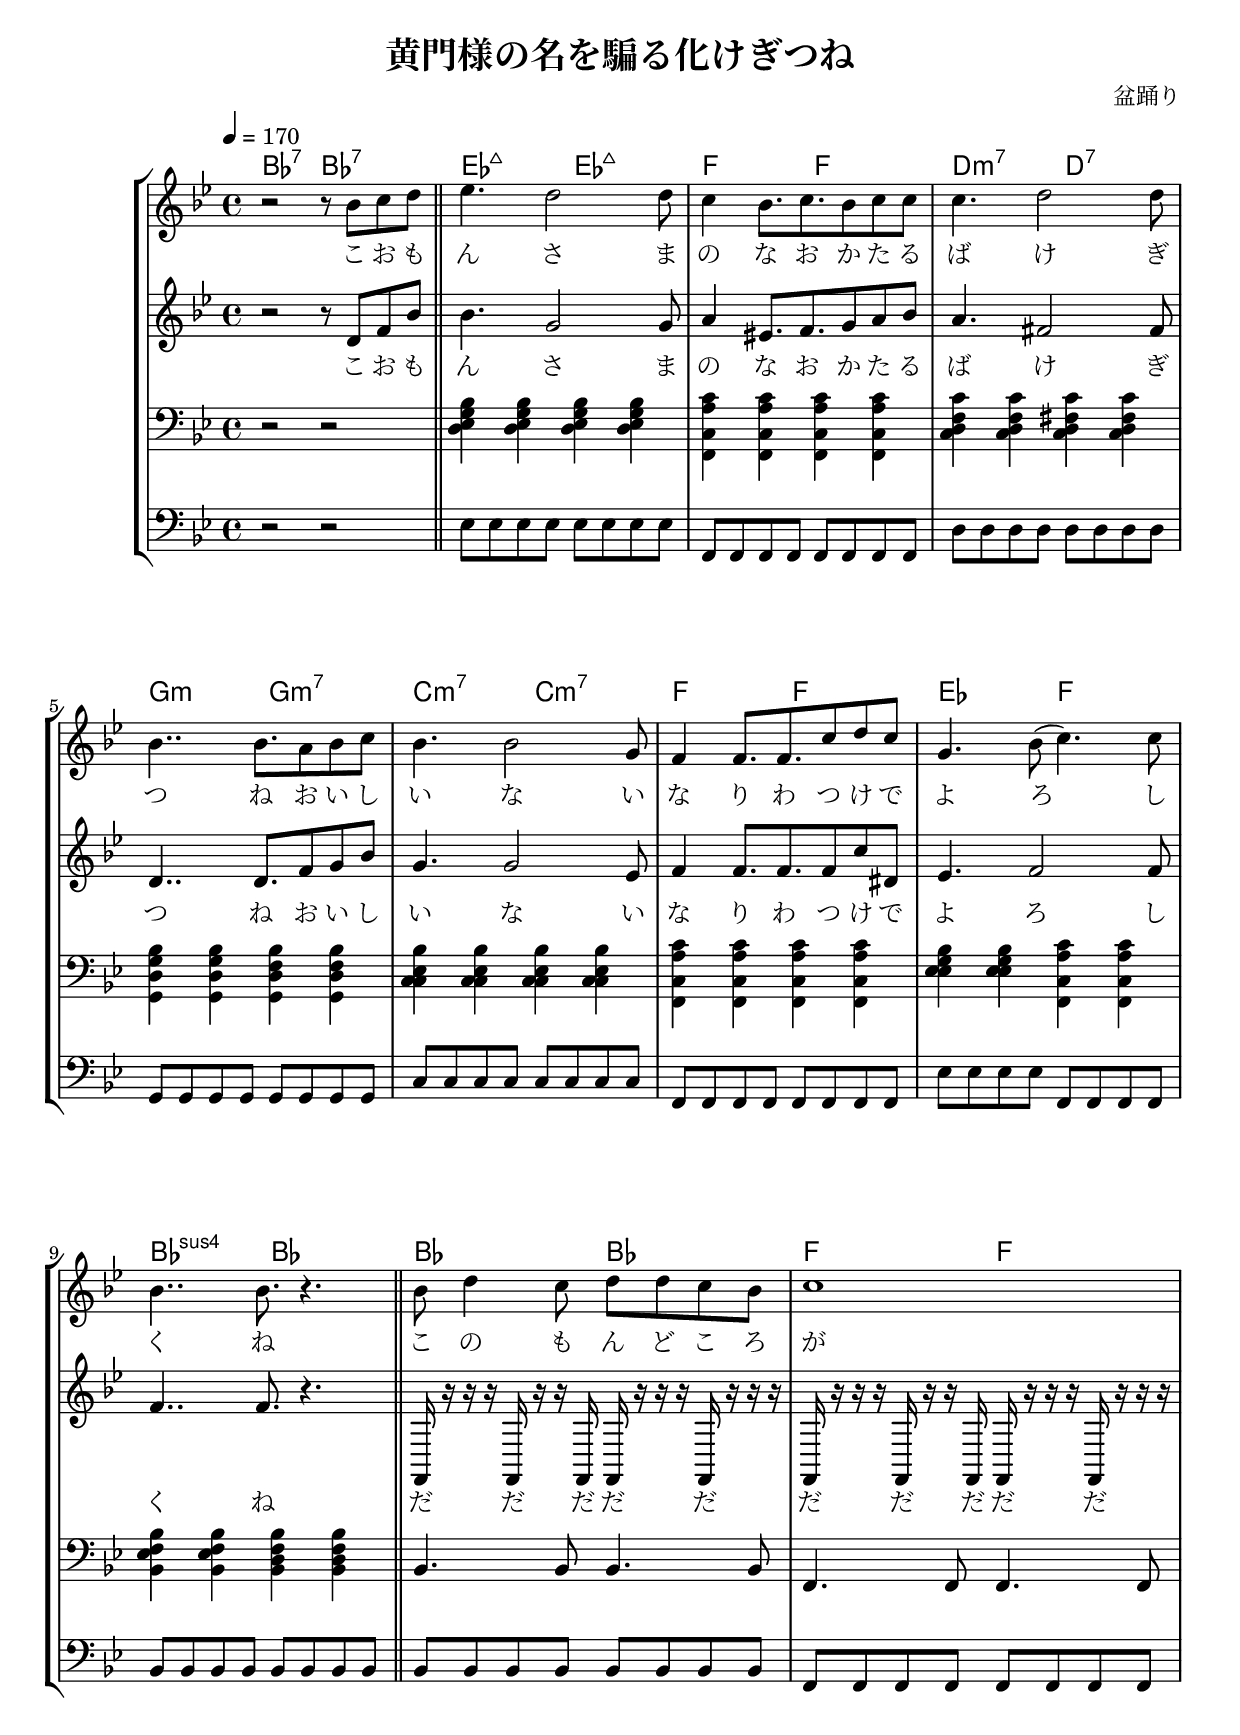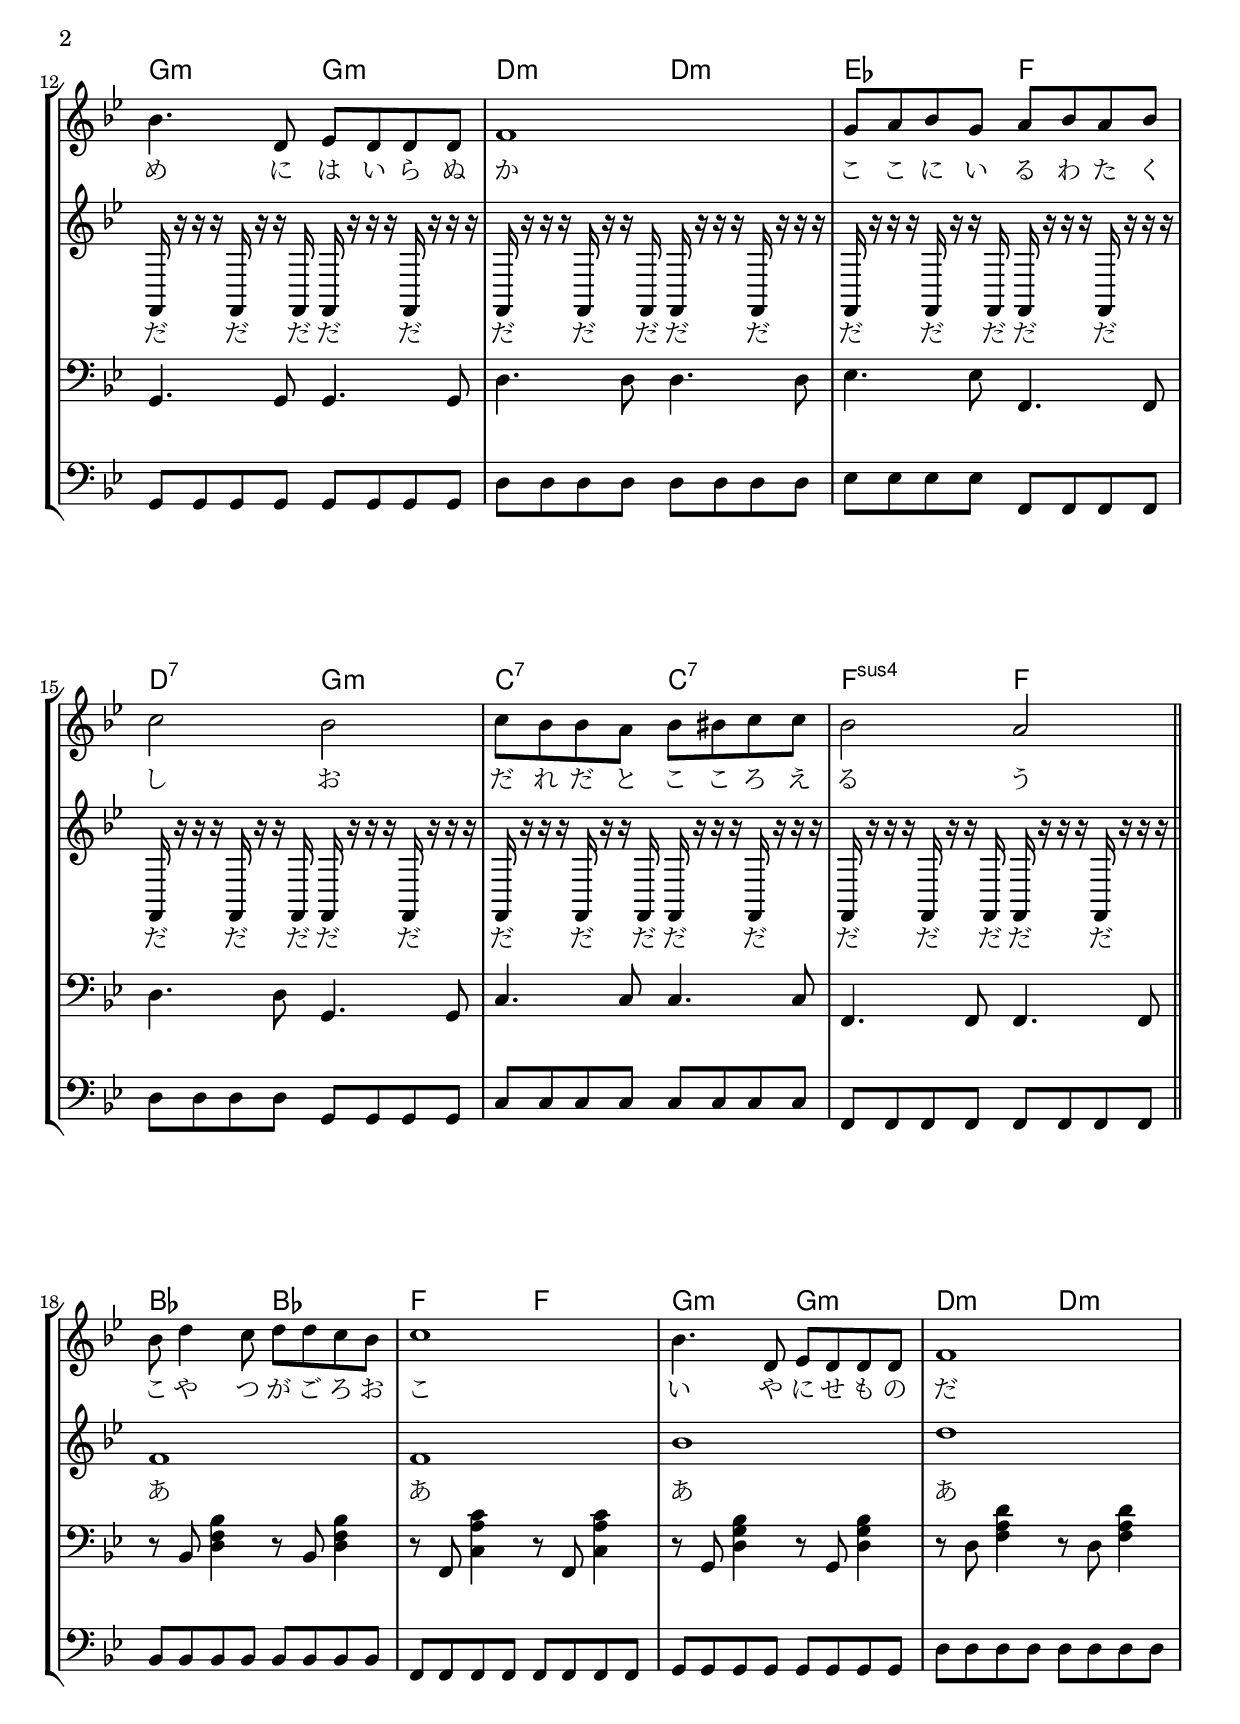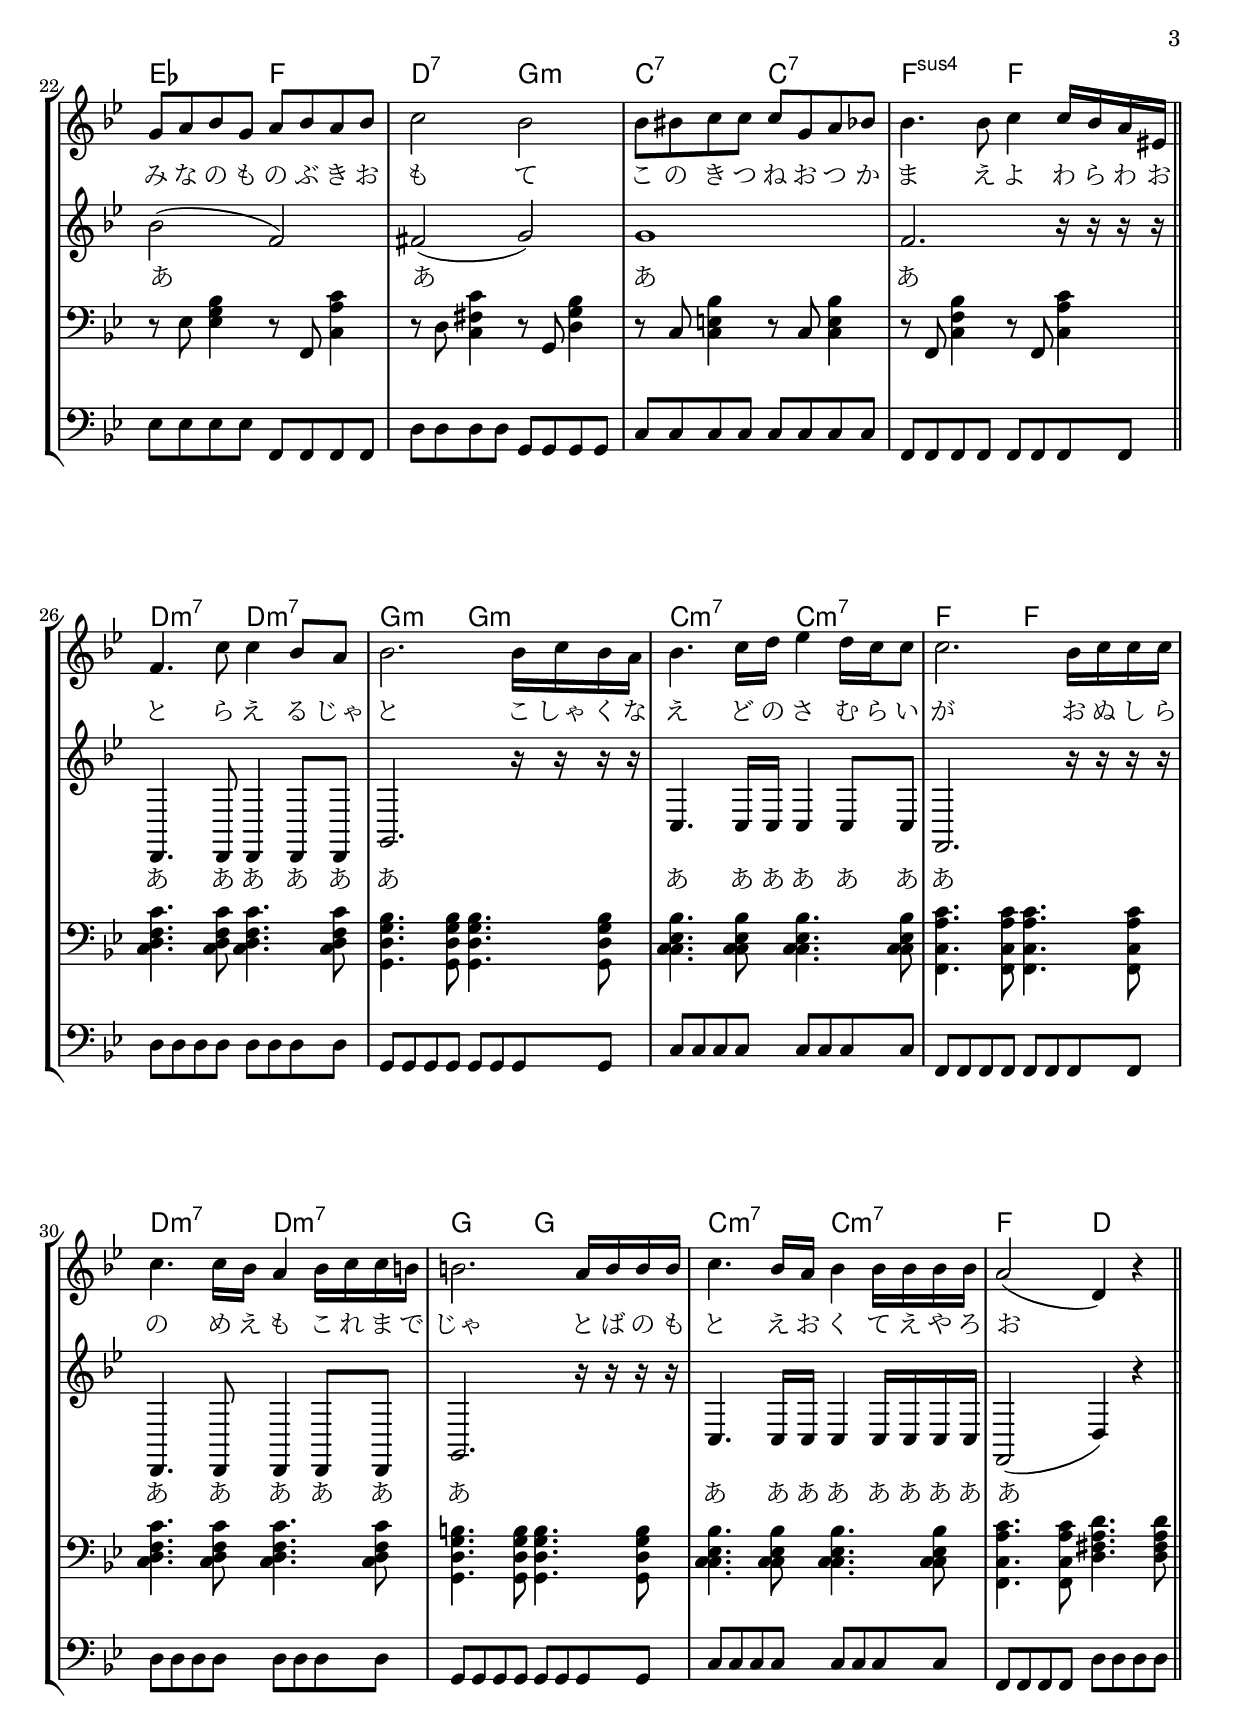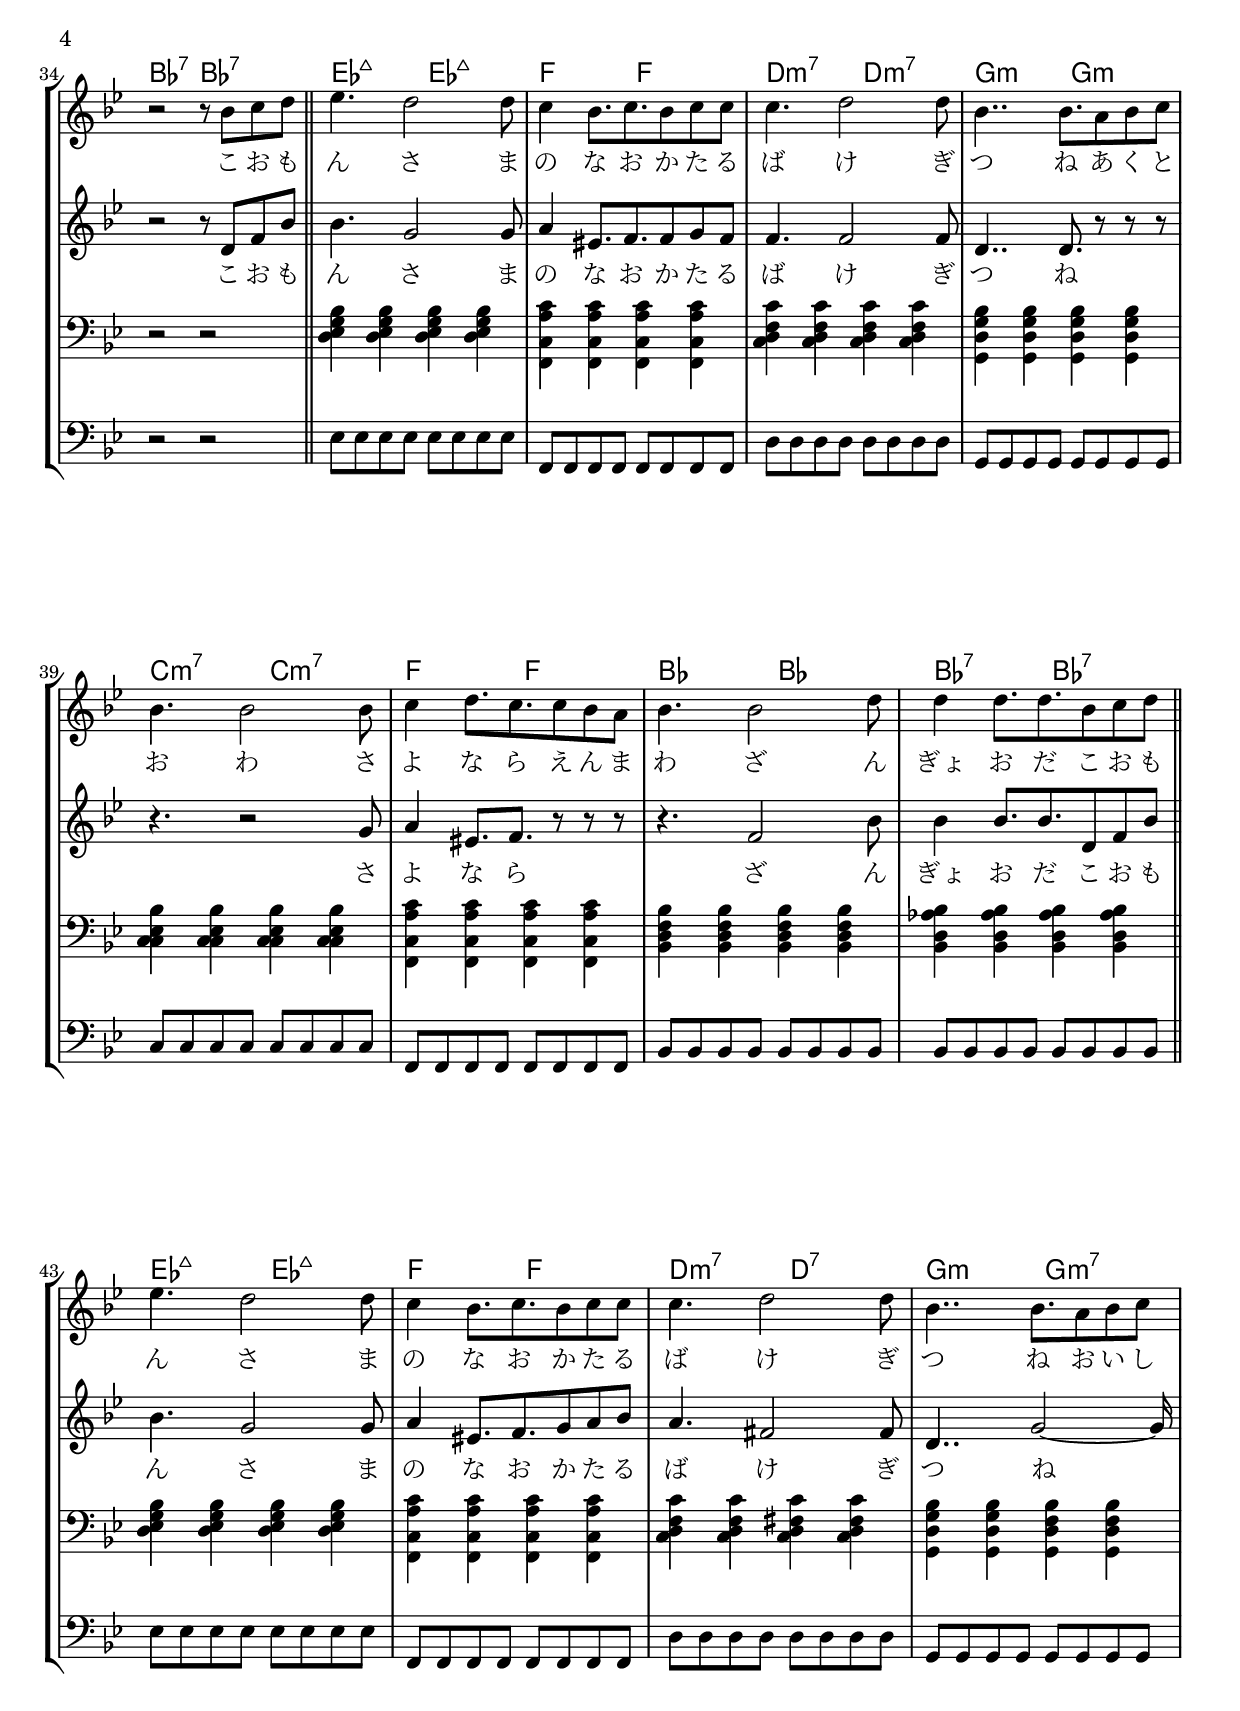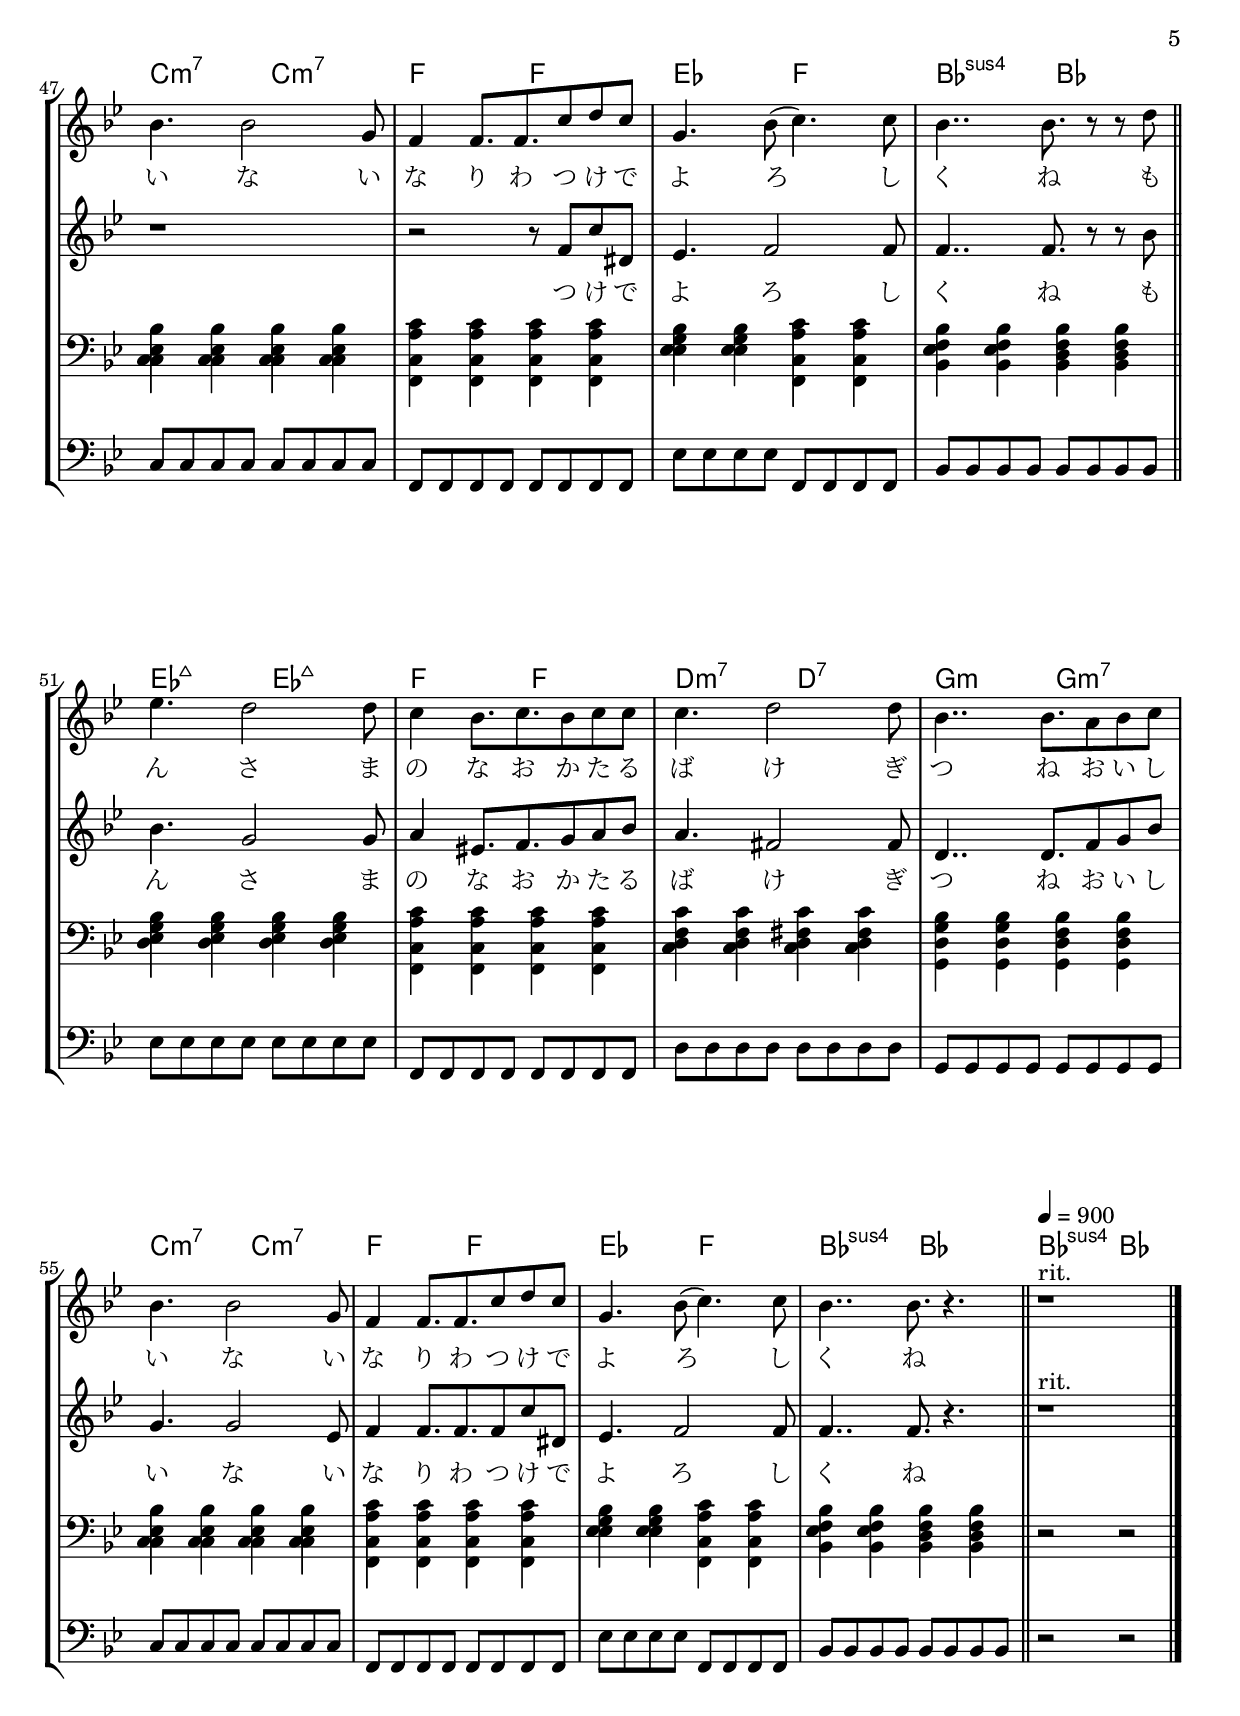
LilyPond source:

\version "2.12.1"

\header {
	title = \markup {黄門様の名を騙る化けぎつね}
	composer = \markup \center-column {盆踊り}
}

harmony = \chordmode {
	bes2:7 bes2:7 

	es2:maj7 es2:maj7 f2 f2 d2:min7 d2:7 g2:m g2:min7 c2:min7 c2:min7 f2 f2 es2 f2 bes2:sus4 bes2 

	bes2 bes2 f2 f2 g2:m g2:m d2:m d2:m es2 f2 d2:7 g2:m c2:7 c2:7 f2:sus4 f2 

	bes2 bes2 f2 f2 g2:m g2:m d2:m d2:m es2 f2 d2:7 g2:m c2:7 c2:7 f2:sus4 f2 

	d2:min7 d2:min7 g2:m g2:m c2:min7 c2:min7 f2 f2 d2:min7 d2:min7 g2 g2 c2:min7 c2:min7 f2 d2 

	bes2:7 bes2:7 

	es2:maj7 es2:maj7 f2 f2 d2:min7 d2:min7 g2:m g2:m c2:min7 c2:min7 f2 f2 bes2 bes2 bes2:7 bes2:7 

	es2:maj7 es2:maj7 f2 f2 d2:min7 d2:7 g2:m g2:min7 c2:min7 c2:min7 f2 f2 es2 f2 bes2:sus4 bes2 

	es2:maj7 es2:maj7 f2 f2 d2:min7 d2:7 g2:m g2:min7 c2:min7 c2:min7 f2 f2 es2 f2 bes2:sus4 bes2 

	bes2:sus4 bes2 
}

melody = {
	\key bes \major
	\tempo 4 = 170
	r2 r8 
	\set Staff.midiInstrument = #"Distorted Guitar"
	\set Staff.midiMinimumVolume = #0.7
	\set Staff.midiMaximumVolume = #0.9
	bes'8  c''8  d''8 
	es''4.  d''2  d''8 
	c''4  bes'8.  c''8.  bes'8  c''8  c''8 
	c''4.  d''2  d''8 
	bes'4..  bes'8.  a'8  bes'8  c''8 
	bes'4.  bes'2  g'8 
	f'4  f'8.  f'8.  c''8  d''8  c''8 
	g'4.  bes'8  (c''4.)  c''8 
	bes'4..  bes'8.  	r4. 	\set Staff.midiInstrument = #"fss0.23"
	\set Staff.midiMinimumVolume = #0.7
	\set Staff.midiMaximumVolume = #0.9
	bes'8  d''4  c''8  d''8  d''8  c''8  bes'8 
	c''1 
	bes'4.  d'8  es'8  d'8  d'8  d'8 
	f'1 
	g'8  a'8  bes'8  g'8  a'8  bes'8  a'8  bes'8 
	c''2  bes'2 
	c''8  bes'8  bes'8  a'8  bes'8  bis'8  c''8  c''8 
	bes'2  a'2
	\set Staff.midiInstrument = #"mmi0.48"
	\set Staff.midiMinimumVolume = #0.7
	\set Staff.midiMaximumVolume = #0.9
	bes'8  d''4  c''8  d''8  d''8  c''8  bes'8 
	c''1 
	bes'4.  d'8  es'8  d'8  d'8  d'8 
	f'1 
	g'8  a'8  bes'8  g'8  a'8  bes'8  a'8  bes'8 
	c''2  bes'2 
	bes'8  bis'8  c''8  c''8  c''8  g'8  a'8  bes'8 
	bes'4.  bes'8  c''4  	\set Staff.midiInstrument = #"fss0.23"
	\set Staff.midiMinimumVolume = #0.7
	\set Staff.midiMaximumVolume = #0.9
	c''16  bes'16  a'16  eis'16 
	f'4.  c''8  c''4  bes'8  a'8 
	bes'2.  bes'16  c''16  bes'16  a'16 
	bes'4.  c''16  d''16  es''4  d''16  c''16  c''8 
	c''2.  bes'16  c''16  c''16  c''16 
	c''4.  c''16  bes'16  a'4  bes'16  c''16  c''16  b'16 
	b'2.  a'16  b'16  b'16  b'16 
	c''4.  bes'16  a'16  bes'4  bes'16  bes'16  bes'16  bes'16 
	a'2  (d'4)  	r4 	r2 r8 
	\set Staff.midiInstrument = #"fss0.23"
	\set Staff.midiMinimumVolume = #0.7
	\set Staff.midiMaximumVolume = #0.9
	bes'8  c''8  d''8 
	es''4.  d''2  d''8 
	c''4  bes'8.  c''8.  bes'8  c''8  c''8 
	c''4.  d''2  d''8 
	bes'4..  bes'8.  a'8  bes'8  c''8 
	bes'4.  bes'2  bes'8 
	c''4  d''8.  c''8.  c''8  bes'8  a'8 
	bes'4.  bes'2  d''8 
	d''4  d''8.  d''8.  	\set Staff.midiInstrument = #"fss0.23"
	\set Staff.midiMinimumVolume = #0.7
	\set Staff.midiMaximumVolume = #0.9
	bes'8  c''8  d''8 
	es''4.  d''2  d''8 
	c''4  bes'8.  c''8.  bes'8  c''8  c''8 
	c''4.  d''2  d''8 
	bes'4..  bes'8.  a'8  bes'8  c''8 
	bes'4.  bes'2  g'8 
	f'4  f'8.  f'8.  c''8  d''8  c''8 
	g'4.  bes'8  (c''4.)  c''8 
	bes'4..  bes'8.  	\set Staff.midiInstrument = #"Distorted Guitar"
	\set Staff.midiMinimumVolume = #0.7
	\set Staff.midiMaximumVolume = #0.9
	r8  r8  d''8 
	es''4.  d''2  d''8 
	c''4  bes'8.  c''8.  bes'8  c''8  c''8 
	c''4.  d''2  d''8 
	bes'4..  bes'8.  a'8  bes'8  c''8 
	bes'4.  bes'2  g'8 
	f'4  f'8.  f'8.  c''8  d''8  c''8 
	g'4.  bes'8  (c''4.)  c''8 
	bes'4..  bes'8.  	r4. 	\tempo 4 = 900
	r1^"rit." \bar "|."
}

words = \lyricmode {
	
	こ  お  も  ん  さ  ま  の  な  お  か  た  る  ば  け  ぎ  つ  ね  お  い  し  い  な  い  な  り  わ  つ  け  で  よ  ろ  し  く  ね  
	こ  の  も  ん  ど  こ  ろ  が  め  に  は  い  ら  ぬ  か  こ  こ  に  い  る  わ  た  く  し  お  だ  れ  だ  と  こ  こ  ろ  え  る  う  
	こ  や  つ  が  ご  ろ  お  こ  い  や  に  せ  も  の  だ  み  な  の  も  の  ぶ  き  お  も  て  こ  の  き  つ  ね  お  つ  か  ま  え  よ  
	わ  ら  わ  お  と  ら  え  る  じゃ  と  こ  しゃ  く  な  え  ど  の  さ  む  ら  い  が  お  ぬ  し  ら  の  め  え  も  こ  れ  ま  で  じゃ  と  ば  の  も  と  え  お  く  て  え  や  ろ  お  
	
	こ  お  も  ん  さ  ま  の  な  お  か  た  る  ば  け  ぎ  つ  ね  あ  く  と  お  わ  さ  よ  な  ら  え  ん  ま  わ  ざ  ん  ぎょ  お  だ  
	こ  お  も  ん  さ  ま  の  な  お  か  た  る  ば  け  ぎ  つ  ね  お  い  し  い  な  い  な  り  わ  つ  け  で  よ  ろ  し  く  ね  
	も  ん  さ  ま  の  な  お  か  た  る  ば  け  ぎ  つ  ね  お  い  し  い  な  い  な  り  わ  つ  け  で  よ  ろ  し  く  ね  
	
}

secondmelody = {
	\key bes \major
	\tempo 4 = 170
	r2 r8 
	\set Staff.midiInstrument = #"Distorted Guitar"
	\set Staff.midiMinimumVolume = #0.7
	\set Staff.midiMaximumVolume = #0.9
	d'8  f'8  bes'8 
	bes'4.  g'2  g'8 
	a'4  eis'8.  f'8.  g'8  a'8  bes'8 
	a'4.  fis'2  fis'8 
	d'4..  d'8.  f'8  g'8  bes'8 
	g'4.  g'2  es'8 
	f'4  f'8.  f'8.  f'8  c''8  dis'8 
	es'4.  f'2  f'8 
	f'4..  f'8.  	r4. 	\set Staff.midiInstrument = #"Timpani"
	\set Staff.midiMinimumVolume = #0.7
	\set Staff.midiMaximumVolume = #0.9
	f,16  r16  r16  r16  f,16  r16  r16  f,16  f,16  r16  r16  r16  f,16  r16  r16  r16 
	f,16  r16  r16  r16  f,16  r16  r16  f,16  f,16  r16  r16  r16  f,16  r16  r16  r16 
	f,16  r16  r16  r16  f,16  r16  r16  f,16  f,16  r16  r16  r16  f,16  r16  r16  r16 
	f,16  r16  r16  r16  f,16  r16  r16  f,16  f,16  r16  r16  r16  f,16  r16  r16  r16 
	f,16  r16  r16  r16  f,16  r16  r16  f,16  f,16  r16  r16  r16  f,16  r16  r16  r16 
	f,16  r16  r16  r16  f,16  r16  r16  f,16  f,16  r16  r16  r16  f,16  r16  r16  r16 
	f,16  r16  r16  r16  f,16  r16  r16  f,16  f,16  r16  r16  r16  f,16  r16  r16  r16 
	f,16  r16  r16  r16  f,16  r16  r16  f,16  f,16  r16  r16  r16  f,16  r16  r16  r16
	\set Staff.midiInstrument = #"Brass Section"
	\set Staff.midiMinimumVolume = #0.7
	\set Staff.midiMaximumVolume = #0.9
	f'1 
	f'1 
	bes'1 
	d''1 
	bes'2  (f'2) 
	fis'2  (g'2) 
	g'1 
	f'2.  	\set Staff.midiInstrument = #"Distorted Guitar"
	\set Staff.midiMinimumVolume = #0.7
	\set Staff.midiMaximumVolume = #0.9
	r16  r16  r16  r16 
	d,4.  d,8  d,4  d,8  d,8 
	g,2.  r16  r16  r16  r16 
	c4.  c16  c16  c4  c8  c8 
	f,2.  r16  r16  r16  r16 
	d,4.  d,8  d,4  d,8  d,8 
	g,2.  r16  r16  r16  r16 
	c4.  c16  c16  c4  c16  c16  c16  c16 
	f,2  (d4)  	r4 	r2 r8 
	\set Staff.midiInstrument = #"fss0.23"
	\set Staff.midiMinimumVolume = #0.7
	\set Staff.midiMaximumVolume = #0.9
	d'8  f'8  bes'8 
	bes'4.  g'2  g'8 
	a'4  eis'8.  f'8.  f'8  g'8  f'8 
	f'4.  f'2  f'8 
	d'4..  d'8.  r8  r8  r8 
	r4.  r2  g'8 
	a'4  eis'8.  f'8.  r8  r8  r8 
	r4.  f'2  bes'8 
	bes'4  bes'8.  bes'8.  	\set Staff.midiInstrument = #"fss0.23"
	\set Staff.midiMinimumVolume = #0.7
	\set Staff.midiMaximumVolume = #0.9
	d'8  f'8  bes'8 
	bes'4.  g'2  g'8 
	a'4  eis'8.  f'8.  g'8  a'8  bes'8 
	a'4.  fis'2  fis'8 
	d'4..  g'2~g'16 
	r1 
	r2 r8  f'8  c''8  dis'8 
	es'4.  f'2  f'8 
	f'4..  f'8.  	\set Staff.midiInstrument = #"Distorted Guitar"
	\set Staff.midiMinimumVolume = #0.7
	\set Staff.midiMaximumVolume = #0.9
	r8  r8  bes'8 
	bes'4.  g'2  g'8 
	a'4  eis'8.  f'8.  g'8  a'8  bes'8 
	a'4.  fis'2  fis'8 
	d'4..  d'8.  f'8  g'8  bes'8 
	g'4.  g'2  es'8 
	f'4  f'8.  f'8.  f'8  c''8  dis'8 
	es'4.  f'2  f'8 
	f'4..  f'8.  	r4. 	\tempo 4 = 900
	r1^"rit." \bar "|."
}

secondwords = \lyricmode {
	
	こ  お  も  ん  さ  ま  の  な  お  か  た  る  ば  け  ぎ  つ  ね  お  い  し  い  な  い  な  り  わ  つ  け  で  よ  ろ  し  く  ね  
	だ  だ  だ  だ  だ  だ  だ  だ  だ  だ  だ  だ  だ  だ  だ  だ  だ  だ  だ  だ  だ  だ  だ  だ  だ  だ  だ  だ  だ  だ  だ  だ  だ  だ  だ  だ  だ  だ  だ  だ  
	あ  あ  あ  あ  あ  あ  あ  あ  
	あ  あ  あ  あ  あ  あ  あ  あ  あ  あ  あ  あ  あ  あ  あ  あ  あ  あ  あ  あ  あ  あ  あ  あ  あ  あ  あ  あ  
	
	こ  お  も  ん  さ  ま  の  な  お  か  た  る  ば  け  ぎ  つ  ね  さ  よ  な  ら  ざ  ん  ぎょ  お  だ  
	こ  お  も  ん  さ  ま  の  な  お  か  た  る  ば  け  ぎ  つ  ね  つ  け  で  よ  ろ  し  く  ね  
	も  ん  さ  ま  の  な  お  か  た  る  ば  け  ぎ  つ  ね  お  い  し  い  な  い  な  り  わ  つ  け  で  よ  ろ  し  く  ね  
	
}

tempochange = {
	\time 4/4
	\tempo 4 = 170
	r1 \bar "||"
	\tempo 4 = 170
	r1 | r1 | r1 | r1 | r1 | r1 | r1 | r1 \bar "||"
	\tempo 4 = 170
	r1 | r1 | r1 | r1 | r1 | r1 | r1 | r1 \bar "||"
	\tempo 4 = 170
	r1 | r1 | r1 | r1 | r1 | r1 | r1 | r1 \bar "||"
	\tempo 4 = 170
	r1 | r1 | r1 | r1 | r1 | r1 | r1 | r1 \bar "||"
	\tempo 4 = 170
	r1 \bar "||"
	\tempo 4 = 170
	r1 | r1 | r1 | r1 | r1 | r1 | r1 | r1 \bar "||"
	\tempo 4 = 170
	r1 | r1 | r1 | r1 | r1 | r1 | r1 | r1 \bar "||"
	\tempo 4 = 170
	r1 | r1 | r1 | r1 | r1 | r1 | r1 | r1 \bar "||"
	\tempo 4 = 900
	\tempo 4 = 675 r2 \tempo 4 = 600 r2 \bar "|."
}

mainacc = {
	\clef bass
	\set Staff.midiInstrument = #"Acoustic grand"
	\set Staff.midiMinimumVolume = #0.3
	\set Staff.midiMaximumVolume = #0.6
	\time 4/4
	\key bes \major
	\tempo 4 = 170
	r2
	r2
	\bar "||"

	\set Staff.midiInstrument = #"Overdriven Guitar"
	\set Staff.midiMinimumVolume = #0.3
	\set Staff.midiMaximumVolume = #0.6
	<es d g bes>4 <es d g bes>4
	<es d g bes>4 <es d g bes>4
	<f, c a c'>4 <f, c a c'>4
	<f, c a c'>4 <f, c a c'>4
	<d c f c'>4 <d c f c'>4
	<d c fis c'>4 <d c fis c'>4
	<g, d g bes>4 <g, d g bes>4
	<g, d f bes>4 <g, d f bes>4
	<c c es bes>4 <c c es bes>4
	<c c es bes>4 <c c es bes>4
	<f, c a c'>4 <f, c a c'>4
	<f, c a c'>4 <f, c a c'>4
	<es es g bes>4 <es es g bes>4
	<f, c a c'>4 <f, c a c'>4
	<bes, es f bes>4 <bes, es f bes>4
	<bes, d f bes>4 <bes, d f bes>4
	\bar "||"

	\set Staff.midiInstrument = #"Overdriven Guitar"
	\set Staff.midiMinimumVolume = #0.3
	\set Staff.midiMaximumVolume = #0.6
	bes,4.bes,8
	bes,4.bes,8
	f,4.f,8
	f,4.f,8
	g,4.g,8
	g,4.g,8
	d4.d8
	d4.d8
	es4.es8
	f,4.f,8
	d4.d8
	g,4.g,8
	c4.c8
	c4.c8
	f,4.f,8
	f,4.f,8
	\bar "||"

	\set Staff.midiInstrument = #"Overdriven Guitar"
	\set Staff.midiMinimumVolume = #0.3
	\set Staff.midiMaximumVolume = #0.6
	r8 bes, <d f bes>4
	r8 bes, <d f bes>4
	r8 f, <c a c'>4
	r8 f, <c a c'>4
	r8 g, <d g bes>4
	r8 g, <d g bes>4
	r8 d <f a d'>4
	r8 d <f a d'>4
	r8 es <es g bes>4
	r8 f, <c a c'>4
	r8 d <c fis c'>4
	r8 g, <d g bes>4
	r8 c <c e bes>4
	r8 c <c e bes>4
	r8 f, <c f bes>4
	r8 f, <c a c'>4
	\bar "||"

	\set Staff.midiInstrument = #"Overdriven Guitar"
	\set Staff.midiMinimumVolume = #0.3
	\set Staff.midiMaximumVolume = #0.6
	<d c f c'>4. <d c f c'>8
	<d c f c'>4. <d c f c'>8
	<g, d g bes>4. <g, d g bes>8
	<g, d g bes>4. <g, d g bes>8
	<c c es bes>4. <c c es bes>8
	<c c es bes>4. <c c es bes>8
	<f, c a c'>4. <f, c a c'>8
	<f, c a c'>4. <f, c a c'>8
	<d c f c'>4. <d c f c'>8
	<d c f c'>4. <d c f c'>8
	<g, d g b>4. <g, d g b>8
	<g, d g b>4. <g, d g b>8
	<c c es bes>4. <c c es bes>8
	<c c es bes>4. <c c es bes>8
	<f, c a c'>4. <f, c a c'>8
	<d fis a d'>4. <d fis a d'>8
	\bar "||"

	\set Staff.midiInstrument = #"Acoustic grand"
	\set Staff.midiMinimumVolume = #0.3
	\set Staff.midiMaximumVolume = #0.6
	r2
	r2
	\bar "||"

	\set Staff.midiInstrument = #"Overdriven Guitar"
	\set Staff.midiMinimumVolume = #0.3
	\set Staff.midiMaximumVolume = #0.6
	<es d g bes>4 <es d g bes>4
	<es d g bes>4 <es d g bes>4
	<f, c a c'>4 <f, c a c'>4
	<f, c a c'>4 <f, c a c'>4
	<d c f c'>4 <d c f c'>4
	<d c f c'>4 <d c f c'>4
	<g, d g bes>4 <g, d g bes>4
	<g, d g bes>4 <g, d g bes>4
	<c c es bes>4 <c c es bes>4
	<c c es bes>4 <c c es bes>4
	<f, c a c'>4 <f, c a c'>4
	<f, c a c'>4 <f, c a c'>4
	<bes, d f bes>4 <bes, d f bes>4
	<bes, d f bes>4 <bes, d f bes>4
	<bes, d as bes>4 <bes, d as bes>4
	<bes, d as bes>4 <bes, d as bes>4
	\bar "||"

	\set Staff.midiInstrument = #"Overdriven Guitar"
	\set Staff.midiMinimumVolume = #0.3
	\set Staff.midiMaximumVolume = #0.6
	<es d g bes>4 <es d g bes>4
	<es d g bes>4 <es d g bes>4
	<f, c a c'>4 <f, c a c'>4
	<f, c a c'>4 <f, c a c'>4
	<d c f c'>4 <d c f c'>4
	<d c fis c'>4 <d c fis c'>4
	<g, d g bes>4 <g, d g bes>4
	<g, d f bes>4 <g, d f bes>4
	<c c es bes>4 <c c es bes>4
	<c c es bes>4 <c c es bes>4
	<f, c a c'>4 <f, c a c'>4
	<f, c a c'>4 <f, c a c'>4
	<es es g bes>4 <es es g bes>4
	<f, c a c'>4 <f, c a c'>4
	<bes, es f bes>4 <bes, es f bes>4
	<bes, d f bes>4 <bes, d f bes>4
	\bar "||"

	\set Staff.midiInstrument = #"Overdriven Guitar"
	\set Staff.midiMinimumVolume = #0.3
	\set Staff.midiMaximumVolume = #0.6
	<es d g bes>4 <es d g bes>4
	<es d g bes>4 <es d g bes>4
	<f, c a c'>4 <f, c a c'>4
	<f, c a c'>4 <f, c a c'>4
	<d c f c'>4 <d c f c'>4
	<d c fis c'>4 <d c fis c'>4
	<g, d g bes>4 <g, d g bes>4
	<g, d f bes>4 <g, d f bes>4
	<c c es bes>4 <c c es bes>4
	<c c es bes>4 <c c es bes>4
	<f, c a c'>4 <f, c a c'>4
	<f, c a c'>4 <f, c a c'>4
	<es es g bes>4 <es es g bes>4
	<f, c a c'>4 <f, c a c'>4
	<bes, es f bes>4 <bes, es f bes>4
	<bes, d f bes>4 <bes, d f bes>4
	\bar "||"

	\set Staff.midiInstrument = #"Acoustic grand"
	\set Staff.midiMinimumVolume = #0.3
	\set Staff.midiMaximumVolume = #0.6
	\tempo 4 = 900
	r2
	r2
	\bar "|."
}

subacc = {
	\clef bass
	\set Staff.midiInstrument = #"Acoustic grand"
	\set Staff.midiMinimumVolume = #0.3
	\set Staff.midiMaximumVolume = #0.6
	\time 4/4
	\key bes \major
	\tempo 4 = 170
	r2
	r2
	\bar "||"

	\set Staff.midiInstrument = #"Electric Guitar (muted)"
	\set Staff.midiMinimumVolume = #0.3
	\set Staff.midiMaximumVolume = #0.6
	es8 es8 es8 es8
	es8 es8 es8 es8
	f,8 f,8 f,8 f,8
	f,8 f,8 f,8 f,8
	d8 d8 d8 d8
	d8 d8 d8 d8
	g,8 g,8 g,8 g,8
	g,8 g,8 g,8 g,8
	c8 c8 c8 c8
	c8 c8 c8 c8
	f,8 f,8 f,8 f,8
	f,8 f,8 f,8 f,8
	es8 es8 es8 es8
	f,8 f,8 f,8 f,8
	bes,8 bes,8 bes,8 bes,8
	bes,8 bes,8 bes,8 bes,8
	\bar "||"

	\set Staff.midiInstrument = #"Electric Guitar (muted)"
	\set Staff.midiMinimumVolume = #0.3
	\set Staff.midiMaximumVolume = #0.6
	bes,8 bes,8 bes,8 bes,8
	bes,8 bes,8 bes,8 bes,8
	f,8 f,8 f,8 f,8
	f,8 f,8 f,8 f,8
	g,8 g,8 g,8 g,8
	g,8 g,8 g,8 g,8
	d8 d8 d8 d8
	d8 d8 d8 d8
	es8 es8 es8 es8
	f,8 f,8 f,8 f,8
	d8 d8 d8 d8
	g,8 g,8 g,8 g,8
	c8 c8 c8 c8
	c8 c8 c8 c8
	f,8 f,8 f,8 f,8
	f,8 f,8 f,8 f,8
	\bar "||"

	\set Staff.midiInstrument = #"Electric Guitar (muted)"
	\set Staff.midiMinimumVolume = #0.3
	\set Staff.midiMaximumVolume = #0.6
	bes,8 bes,8 bes,8 bes,8
	bes,8 bes,8 bes,8 bes,8
	f,8 f,8 f,8 f,8
	f,8 f,8 f,8 f,8
	g,8 g,8 g,8 g,8
	g,8 g,8 g,8 g,8
	d8 d8 d8 d8
	d8 d8 d8 d8
	es8 es8 es8 es8
	f,8 f,8 f,8 f,8
	d8 d8 d8 d8
	g,8 g,8 g,8 g,8
	c8 c8 c8 c8
	c8 c8 c8 c8
	f,8 f,8 f,8 f,8
	f,8 f,8 f,8 f,8
	\bar "||"

	\set Staff.midiInstrument = #"Electric Guitar (muted)"
	\set Staff.midiMinimumVolume = #0.3
	\set Staff.midiMaximumVolume = #0.6
	d8 d8 d8 d8
	d8 d8 d8 d8
	g,8 g,8 g,8 g,8
	g,8 g,8 g,8 g,8
	c8 c8 c8 c8
	c8 c8 c8 c8
	f,8 f,8 f,8 f,8
	f,8 f,8 f,8 f,8
	d8 d8 d8 d8
	d8 d8 d8 d8
	g,8 g,8 g,8 g,8
	g,8 g,8 g,8 g,8
	c8 c8 c8 c8
	c8 c8 c8 c8
	f,8 f,8 f,8 f,8
	d8 d8 d8 d8
	\bar "||"

	\set Staff.midiInstrument = #"Acoustic grand"
	\set Staff.midiMinimumVolume = #0.3
	\set Staff.midiMaximumVolume = #0.6
	r2
	r2
	\bar "||"

	\set Staff.midiInstrument = #"Electric Guitar (muted)"
	\set Staff.midiMinimumVolume = #0.3
	\set Staff.midiMaximumVolume = #0.6
	es8 es8 es8 es8
	es8 es8 es8 es8
	f,8 f,8 f,8 f,8
	f,8 f,8 f,8 f,8
	d8 d8 d8 d8
	d8 d8 d8 d8
	g,8 g,8 g,8 g,8
	g,8 g,8 g,8 g,8
	c8 c8 c8 c8
	c8 c8 c8 c8
	f,8 f,8 f,8 f,8
	f,8 f,8 f,8 f,8
	bes,8 bes,8 bes,8 bes,8
	bes,8 bes,8 bes,8 bes,8
	bes,8 bes,8 bes,8 bes,8
	bes,8 bes,8 bes,8 bes,8
	\bar "||"

	\set Staff.midiInstrument = #"Electric Guitar (muted)"
	\set Staff.midiMinimumVolume = #0.3
	\set Staff.midiMaximumVolume = #0.6
	es8 es8 es8 es8
	es8 es8 es8 es8
	f,8 f,8 f,8 f,8
	f,8 f,8 f,8 f,8
	d8 d8 d8 d8
	d8 d8 d8 d8
	g,8 g,8 g,8 g,8
	g,8 g,8 g,8 g,8
	c8 c8 c8 c8
	c8 c8 c8 c8
	f,8 f,8 f,8 f,8
	f,8 f,8 f,8 f,8
	es8 es8 es8 es8
	f,8 f,8 f,8 f,8
	bes,8 bes,8 bes,8 bes,8
	bes,8 bes,8 bes,8 bes,8
	\bar "||"

	\set Staff.midiInstrument = #"Electric Guitar (muted)"
	\set Staff.midiMinimumVolume = #0.3
	\set Staff.midiMaximumVolume = #0.6
	es8 es8 es8 es8
	es8 es8 es8 es8
	f,8 f,8 f,8 f,8
	f,8 f,8 f,8 f,8
	d8 d8 d8 d8
	d8 d8 d8 d8
	g,8 g,8 g,8 g,8
	g,8 g,8 g,8 g,8
	c8 c8 c8 c8
	c8 c8 c8 c8
	f,8 f,8 f,8 f,8
	f,8 f,8 f,8 f,8
	es8 es8 es8 es8
	f,8 f,8 f,8 f,8
	bes,8 bes,8 bes,8 bes,8
	bes,8 bes,8 bes,8 bes,8
	\bar "||"

	\set Staff.midiInstrument = #"Acoustic grand"
	\set Staff.midiMinimumVolume = #0.3
	\set Staff.midiMaximumVolume = #0.6
	\tempo 4 = 900
	r2
	r2
	\bar "|."
}

percA = {
	\drummode {
	hh4 hh4 hh2  \bar "||"
	r1  |hh4 hh4 hh4 hh4  |r1  |hh4 hh4 hh4 hh4  |r1  |hh4 hh4 hh4 hh4  |r1  |hh4 hh4 hh2  \bar "||"
	r1 |r1 |r1 |r1 |r1 |r1 |r1 |r1 \bar "||"
	r8 cymr8 cymr8 cymr8 cymr8 cymr8 cymr8 cymr8  |cymr8 cymr8 cymr8 cymr8 cymr8 cymr8 cymr8 cymr8  |cymr8 cymr8 cymr8 cymr8 cymr8 cymr8 cymr8 cymr8  |cymr8 cymr8 cymr8 cymr8 cymr8 cymr8 cymr8 cymr8  |r8 cymr8 cymr8 cymr8 cymr8 cymr8 cymr8 cymr8  |cymr8 cymr8 cymr8 cymr8 cymr8 cymr8 cymr8 cymr8  |cymr8 cymr8 cymr8 cymr8 cymr8 cymr8 cymr8 cymr8  |cymr8 cymr8 cymr4 cymr8 cymr4.  \bar "||"
	r8 cymr16 cymr16 cymr8 cymr16 cymr16 cymr8 cymr16 cymr16 cymr8 cymr8  |cymr8 cymr16 cymr16 cymr8 cymr16 cymr16 cymr8 cymr16 cymr16 cymr8 cymr8  |cymr8 cymr16 cymr16 cymr8 cymr16 cymr16 cymr8 cymr16 cymr16 cymr8 cymr16 cymr16  |cymr8 cymr16 cymr16 cymr8 cymr16 cymr16 cymr8 cymr16 cymr16 cymr8 cymr8  |r8 cymr16 cymr16 cymr8 cymr16 cymr16 cymr8 cymr16 cymr16 cymr8 cymr8  |cymr8 cymr16 cymr16 cymr8 cymr16 cymr16 cymr8 cymr16 cymr16 cymr8 cymr8  |cymr8 cymr16 cymr16 cymr8 cymr16 cymr16 cymr8 cymr16 cymr16 cymr8 cymr16 cymr16  |cymr8 cymr16 cymr16 cymr8 cymr16 cymr16 cymr8 cymr16 cymr16 cymr8 cymr8  \bar "||"
	hh4 hh4 hh2  \bar "||"
	r2 hho2  |r2 hho2  |r2 hho2  |r2 hho2  |r2 hho2  |r2 hho2  |r2 hho2  |r2 hho2  \bar "||"
	r2 hho2  |r2 hho2  |r2 hho2  |r2 hho2  |r2 hho2  |r2 hho2  |r2 hho2  |r2 hho2  \bar "||"
	r1  |hh4 hh4 hh4 hh4  |r1  |hh4 hh4 hh4 hh4  |r1  |hh4 hh4 hh4 hh4  |r1  |hh4 hh4 hh2  \bar "||"
	r1 \bar "|."
	}
}

percB = {
	\drummode {
	r4 sn4 r16 sn16 sn16 sn16 sn16 sn16 sn16 sn16  \bar "||"
	sn4 sn4 sn4 sn4  |r4 sn2 sn8. sn16  |sn4 sn4 sn4 sn4  |r4 sn2 sn8. sn16  |sn4 sn4 sn4 sn4  |r4 sn2 sn8. sn16  |sn4 sn4 sn4 sn4  |r4 sn4 r16 sn16 sn16 sn16 sn16 sn16 sn16 sn16  \bar "||"
	r1 |r1 |r1 |r1 |r1 |r1 |r1 |r1 \bar "||"
	r4 sn8 sn4. sn4  |r4 sn8 sn4. sn4  |r4 sn8 sn4. sn4  |r4 sn8 sn4. sn4  |r4 sn8 sn4. sn4  |r4 sn8 sn4. sn4  |r4 sn8 sn4. sn4  |r8 sn8 sn4 sn8 sn8 sn16 sn16 sn16 sn16  \bar "||"
	r4 sn2 sn4  |r4 sn8 sn4. sn4  |r4 sn2 sn4  |r4 sn8 sn4. sn4  |r4 sn2 sn4  |r4 sn8 sn4. sn4  |r4 sn2 sn4  |r4 sn2 sn8 sn16 sn16  \bar "||"
	r4 sn4 r16 sn16 sn16 sn16 sn16 sn16 sn16 sn16  \bar "||"
	r8 hh16 hh16 hh8 hh16 hh8. hh16 hh16 hh8 hh16 hh16  |hh8 hh16 hh16 hh8 hh16 hh8. hh16 hh16 hh8 hh8  |hh8 hh16 hh16 hh8 hh16 hh8. hh16 hh16 hh8 hh16 hh16  |hh8 hh16 hh16 hh8 hh16 hh8. hh16 hh16 hh8 hh8  |r8 hh16 hh16 hh8 hh16 hh8. hh16 hh16 hh8 hh16 hh16  |hh8 hh16 hh16 hh8 hh16 hh8. hh16 hh16 hh8 hh8  |hh8 hh16 hh16 hh8 hh16 hh8. hh16 hh16 hh8 hh16 hh16  |hh8 hh16 hh16 hh8 hh16 hh8 hh4. r16  \bar "||"
	r8 hh16 hh16 hh8 hh16 hh8. hh16 hh16 hh8 hh16 hh16  |hh8 hh16 hh16 hh8 hh16 hh8. hh16 hh16 hh8 hh8  |hh8 hh16 hh16 hh8 hh16 hh8. hh16 hh16 hh8 hh16 hh16  |hh8 hh16 hh16 hh8 hh16 hh8. hh16 hh16 hh8 hh8  |r8 hh16 hh16 hh8 hh16 hh8. hh16 hh16 hh8 hh16 hh16  |hh8 hh16 hh16 hh8 hh16 hh8. hh16 hh16 hh8 hh8  |hh8 hh16 hh16 hh8 hh16 hh8. hh16 hh16 hh8 hh16 hh16  |hh8 hh16 hh16 hh8 hh16 hh8 hh4. r16  \bar "||"
	sn4 sn4 sn4 sn4  |r4 sn2 sn8. sn16  |sn4 sn4 sn4 sn4  |r4 sn2 sn8. sn16  |sn4 sn4 sn4 sn4  |r4 sn2 sn8. sn16  |sn4 sn4 sn4 sn4  |r4 sn4 r16 sn16 sn16 sn16 sn16 sn16 sn16 sn16  \bar "||"
	r1 \bar "|."
	}
}

percC = {
	\drummode {
	bd8 bd8 bd8 bd8 bd8 bd8 bd8 bd8  \bar "||"
	bd16 bd16 bd16 bd16 bd16 bd16 bd16 bd16 bd16 bd16 bd16 bd16 bd16 bd16 bd16 bd16  |bd8 bd8 bd8 bd8 bd8 bd8 bd8 bd8  |bd16 bd16 bd16 bd16 bd16 bd16 bd16 bd16 bd16 bd16 bd16 bd16 bd16 bd16 bd16 bd16  |bd8 bd8 bd8 bd8 bd8 bd8 bd8 bd8  |bd16 bd16 bd16 bd16 bd16 bd16 bd16 bd16 bd16 bd16 bd16 bd16 bd16 bd16 bd16 bd16  |bd8 bd8 bd8 bd8 bd8 bd8 bd8 bd8  |bd16 bd16 bd16 bd16 bd16 bd16 bd16 bd16 bd16 bd16 bd16 bd16 bd16 bd16 bd16 bd16  |bd8 bd8 bd8 bd8 bd8 bd8 bd8 bd8  \bar "||"
	r1 |r1 |r1 |r1 |r1 |r1 |r1 |r1 \bar "||"
	bd4 bd4 bd4 bd4  |bd4 bd4 bd8 bd8 bd4  |bd4 bd4 bd4 bd4  |bd4 bd4 bd8 bd8 bd4  |bd4 bd4 bd4 bd4  |bd4 bd4 bd8 bd8 bd4  |bd4 bd4 bd4 bd4  |bd4. bd8 bd4 bd8 bd8  \bar "||"
	bd8. bd16 bd8. bd16 bd8. bd16 bd8. bd16  |bd8. bd16 bd8. bd16 bd8. bd16 bd4  |bd8. bd16 bd8. bd16 bd8. bd16 bd8. bd16  |bd8. bd16 bd8. bd16 bd8. bd16 bd4  |bd8. bd16 bd8. bd16 bd8. bd16 bd8. bd16  |bd8. bd16 bd8. bd16 bd8. bd16 bd4  |bd8. bd16 bd8. bd16 bd8. bd16 bd8. bd16  |bd8. bd16 bd8. bd16 bd8. bd16 bd8. bd16  \bar "||"
	bd8 bd8 bd8 bd8 bd8 bd8 bd8 bd8  \bar "||"
	r4 sn2 sn4  |r4 sn2 sn4  |r4 sn2 sn4  |r4 sn2 sn4  |r4 sn2 sn4  |r4 sn2 sn4  |r4 sn2 sn4  |r4 sn4. sn16 sn8 sn16 sn16 sn16  \bar "||"
	r4 sn2 sn4  |r4 sn2 sn4  |r4 sn2 sn4  |r4 sn2 sn4  |r4 sn2 sn4  |r4 sn2 sn4  |r4 sn2 sn4  |r4 sn4. sn16 sn8 sn16 sn16 sn16  \bar "||"
	bd16 bd16 bd16 bd16 bd16 bd16 bd16 bd16 bd16 bd16 bd16 bd16 bd16 bd16 bd16 bd16  |bd8 bd8 bd8 bd8 bd8 bd8 bd8 bd8  |bd16 bd16 bd16 bd16 bd16 bd16 bd16 bd16 bd16 bd16 bd16 bd16 bd16 bd16 bd16 bd16  |bd8 bd8 bd8 bd8 bd8 bd8 bd8 bd8  |bd16 bd16 bd16 bd16 bd16 bd16 bd16 bd16 bd16 bd16 bd16 bd16 bd16 bd16 bd16 bd16  |bd8 bd8 bd8 bd8 bd8 bd8 bd8 bd8  |bd16 bd16 bd16 bd16 bd16 bd16 bd16 bd16 bd16 bd16 bd16 bd16 bd16 bd16 bd16 bd16  |bd8 bd8 bd8 bd8 bd8 bd8 bd8 bd8  \bar "||"
	r1 \bar "|."
	}
}

percD = {
	\drummode {
	r8 hho4 hho2 r8  \bar "||"
	r1  |r8 hho4 hho4 hho4 hho8  |r1  |r8 hho4 hho4 hho4 hho8  |r1  |r8 hho4 hho4 hho4 hho8  |r1  |r8 hho4 hho2 r8  \bar "||"
	r1 |r1 |r1 |r1 |r1 |r1 |r1 |r1 \bar "||"
	cymc1  |r1 |r1 |r1 |cymc1  |r1 |r1 |r1 \bar "||"
	r1  |r2 r16 tommh4. r16  |r1  |r2 r16 tommh4. r16  |r1  |r2 r16 tommh4. r16  |r1  |r4. tommh2 r8  \bar "||"
	r8 hho4 hho2 r8  \bar "||"
	bd8 bd4 bd4 r16 bd8. bd8  |bd8 bd4 bd4 r16 bd8. bd8  |bd8 bd4 bd4 r16 bd8. bd8  |bd8 bd4 bd4 r16 bd8. bd8  |bd8 bd4 bd4 r16 bd8. bd8  |bd8 bd4 bd4 r16 bd8. bd8  |bd8 bd4 bd4 r16 bd8. bd8  |bd4. bd8. bd4. r16  \bar "||"
	bd8 bd4 bd4 r16 bd8. bd8  |bd8 bd4 bd4 r16 bd8. bd8  |bd8 bd4 bd4 r16 bd8. bd8  |bd8 bd4 bd4 r16 bd8. bd8  |bd8 bd4 bd4 r16 bd8. bd8  |bd8 bd4 bd4 r16 bd8. bd8  |bd8 bd4 bd4 r16 bd8. bd8  |bd4. bd8. bd4. r16  \bar "||"
	r1  |r8 hho4 hho4 hho4 hho8  |r1  |r8 hho4 hho4 hho4 hho8  |r1  |r8 hho4 hho4 hho4 hho8  |r1  |r8 hho4 hho2 r8  \bar "||"
	r1 \bar "|."
	}
}

percE = {
	\drummode {
	cymc4 cymc4 cymc4 cymc4  \bar "||"
	cymc4 cymc4 cymc4 cymc4  |r1 |cymc4 cymc4 cymc4 cymc4  |r1 |cymc4 cymc4 cymc4 cymc4  |r1 |cymc4 cymc4 cymc4 cymc4  |r1 \bar "||"
	r1 |r1 |r1 |r1 |r1 |r1 |r1 |r1 \bar "||"
	r1 |r1 |r1 |r1 |r1 |r1 |r1 |r4 r16 hhp8 hhp2 r16  \bar "||"
	r1  |r2. r8 toml8  |r1  |r2. r8 toml8  |r1  |r2. r8 toml8  |r1  |r2 r16 toml4. r16  \bar "||"
	cymc4 cymc4 cymc4 cymc4  \bar "||"
	cymc1  |r1 |r1 |r1 |cymc1  |r1 |r1 |r2. cymc4  \bar "||"
	cymc1  |r1 |r1 |r1 |cymc1  |r1 |r1 |r2. cymc4  \bar "||"
	cymc4 cymc4 cymc4 cymc4  |r1 |cymc4 cymc4 cymc4 cymc4  |r1 |cymc4 cymc4 cymc4 cymc4  |r1 |cymc4 cymc4 cymc4 cymc4  |r1 \bar "||"
	r1 \bar "|."
	}
}

percF = {
	\drummode {
	r8 tommh2 tommh8. tommh16 tommh8  \bar "||"
	r8 tommh2 tommh8. tommh16 tommh8  |r1 |r8 tommh2 tommh8. tommh16 tommh8  |r1 |r8 tommh2 tommh8. tommh16 tommh8  |r1 |r8 tommh2 tommh8. tommh16 tommh8  |r1 \bar "||"
	r1 | r1 | r1 | r1 | r1 | r1 | r1 | r1 \bar "||"
	r1 |r1 |r1 |r1 |r1 |r1 |r1 |r4. hh2 r8  \bar "||"
	cymc1  |r1 |r1 |r1 |cymc1  |r1 |r1 |r1 \bar "||"
	r8 tommh2 tommh8. tommh16 tommh8  \bar "||"
	r1 | r1 | r1 | r1 | r1 | r1 | r1 | r1 \bar "||"
	r1 | r1 | r1 | r1 | r1 | r1 | r1 | r1 \bar "||"
	r8 tommh2 tommh8. tommh16 tommh8  |r1 |r8 tommh2 tommh8. tommh16 tommh8  |r1 |r8 tommh2 tommh8. tommh16 tommh8  |r1 |r8 tommh2 tommh8. tommh16 tommh8  |r1 \bar "||"
	r1 \bar "|."
	}
}

percG = {
	\drummode {
	r4. toml16 toml2 toml16  \bar "||"
	r4. toml16 toml2 toml16  |r1 |r4. toml16 toml2 toml16  |r1 |r4. toml16 toml2 toml16  |r1 |r4. toml16 toml2 toml16  |r1 \bar "||"
	r1 | r1 | r1 | r1 | r1 | r1 | r1 | r1 \bar "||"
	r1 | r1 | r1 | r1 | r1 | r1 | r1 | r1 \bar "||"
	r1 | r1 | r1 | r1 | r1 | r1 | r1 | r1 \bar "||"
	r4. toml16 toml2 toml16  \bar "||"
	r1 | r1 | r1 | r1 | r1 | r1 | r1 | r1 \bar "||"
	r1 | r1 | r1 | r1 | r1 | r1 | r1 | r1 \bar "||"
	r4. toml16 toml2 toml16  |r1 |r4. toml16 toml2 toml16  |r1 |r4. toml16 toml2 toml16  |r1 |r4. toml16 toml2 toml16  |r1 \bar "||"
	r1 \bar "|."
	}
}

\score {
	<<
		\new StaffGroup <<
			\new ChordNames {\harmony}
			\new Voice = "melody" {\melody}
			\new Lyrics \lyricsto "melody" \words
			\new Voice = "secondmelody" {\secondmelody}
			\new Lyrics \lyricsto "secondmelody" \secondwords
			\new Staff = "mainacc" {\mainacc}
			\new Staff = "subacc" {\subacc}
		>>
	>>
	\layout { }
}
